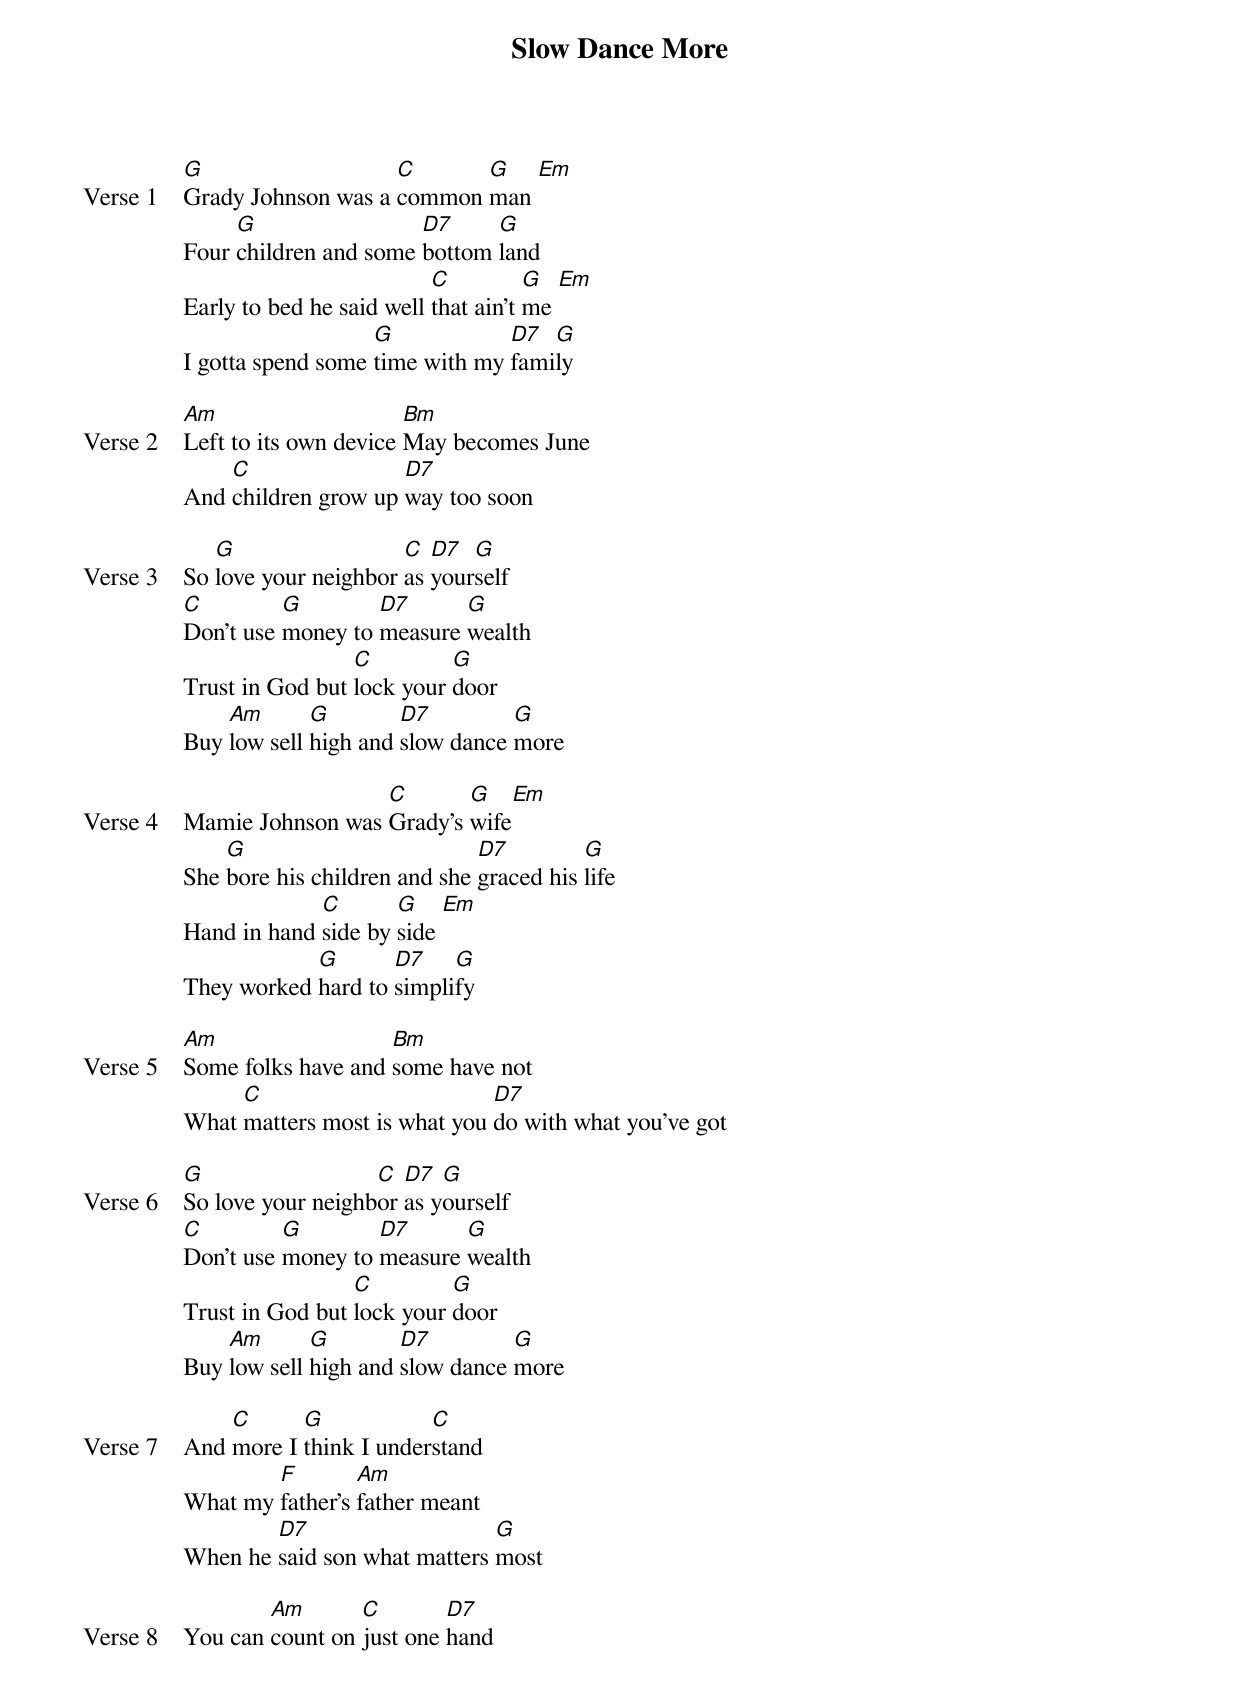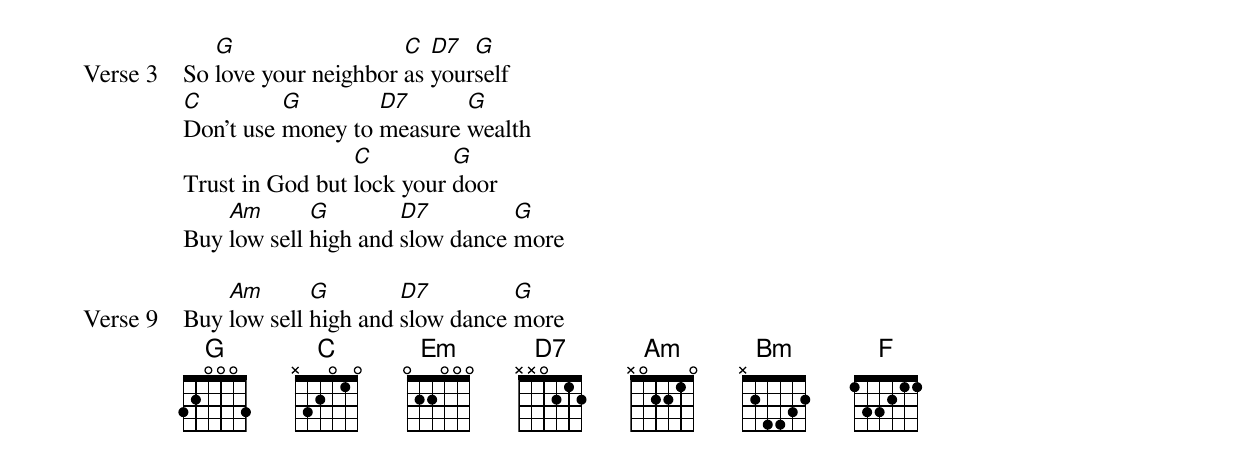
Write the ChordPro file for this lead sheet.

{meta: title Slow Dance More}
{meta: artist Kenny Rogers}
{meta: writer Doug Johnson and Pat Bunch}

{start_of_verse: Verse 1}
[G]Grady Johnson was a [C]common [G]man [Em]
Four [G]children and some [D7]bottom [G]land
Early to bed he said well [C]that ain't [G]me [Em]
I gotta spend some [G]time with my [D7]fami[G]ly
{end_of_verse}

{start_of_verse: Verse 2}
[Am]Left to its own device [Bm]May becomes June
And [C]children grow up [D7]way too soon
{end_of_verse}

{start_of_verse: Verse 3}
So [G]love your neighbor [C]as [D7]your[G]self
[C]Don't use [G]money to [D7]measure [G]wealth
Trust in God but [C]lock your [G]door
Buy [Am]low sell [G]high and [D7]slow dance [G]more
{end_of_verse}

{start_of_verse: Verse 4}
Mamie Johnson was [C]Grady's [G]wife[Em]
She [G]bore his children and she [D7]graced his [G]life
Hand in hand [C]side by [G]side [Em]
They worked [G]hard to [D7]simpli[G]fy
{end_of_verse}

{start_of_verse: Verse 5}
[Am]Some folks have and [Bm]some have not
What [C]matters most is what you [D7]do with what you've got
{end_of_verse}

{start_of_verse: Verse 6}
[G]So love your neighb[C]or [D7]as y[G]ourself
[C]Don't use [G]money to [D7]measure [G]wealth
Trust in God but [C]lock your [G]door
Buy [Am]low sell [G]high and [D7]slow dance [G]more
{end_of_verse}

{start_of_verse: Verse 7}
And [C]more I [G]think I under[C]stand
What my [F]father's [Am]father meant
When he [D7]said son what matters [G]most
{end_of_verse}

{start_of_verse: Verse 8}
You can [Am]count on [C]just one [D7]hand
{end_of_verse}

{start_of_verse: Verse 3}
So [G]love your neighbor [C]as [D7]your[G]self
[C]Don't use [G]money to [D7]measure [G]wealth
Trust in God but [C]lock your [G]door
Buy [Am]low sell [G]high and [D7]slow dance [G]more
{end_of_verse}

{start_of_verse: Verse 9}
Buy [Am]low sell [G]high and [D7]slow dance [G]more
{end_of_verse}
